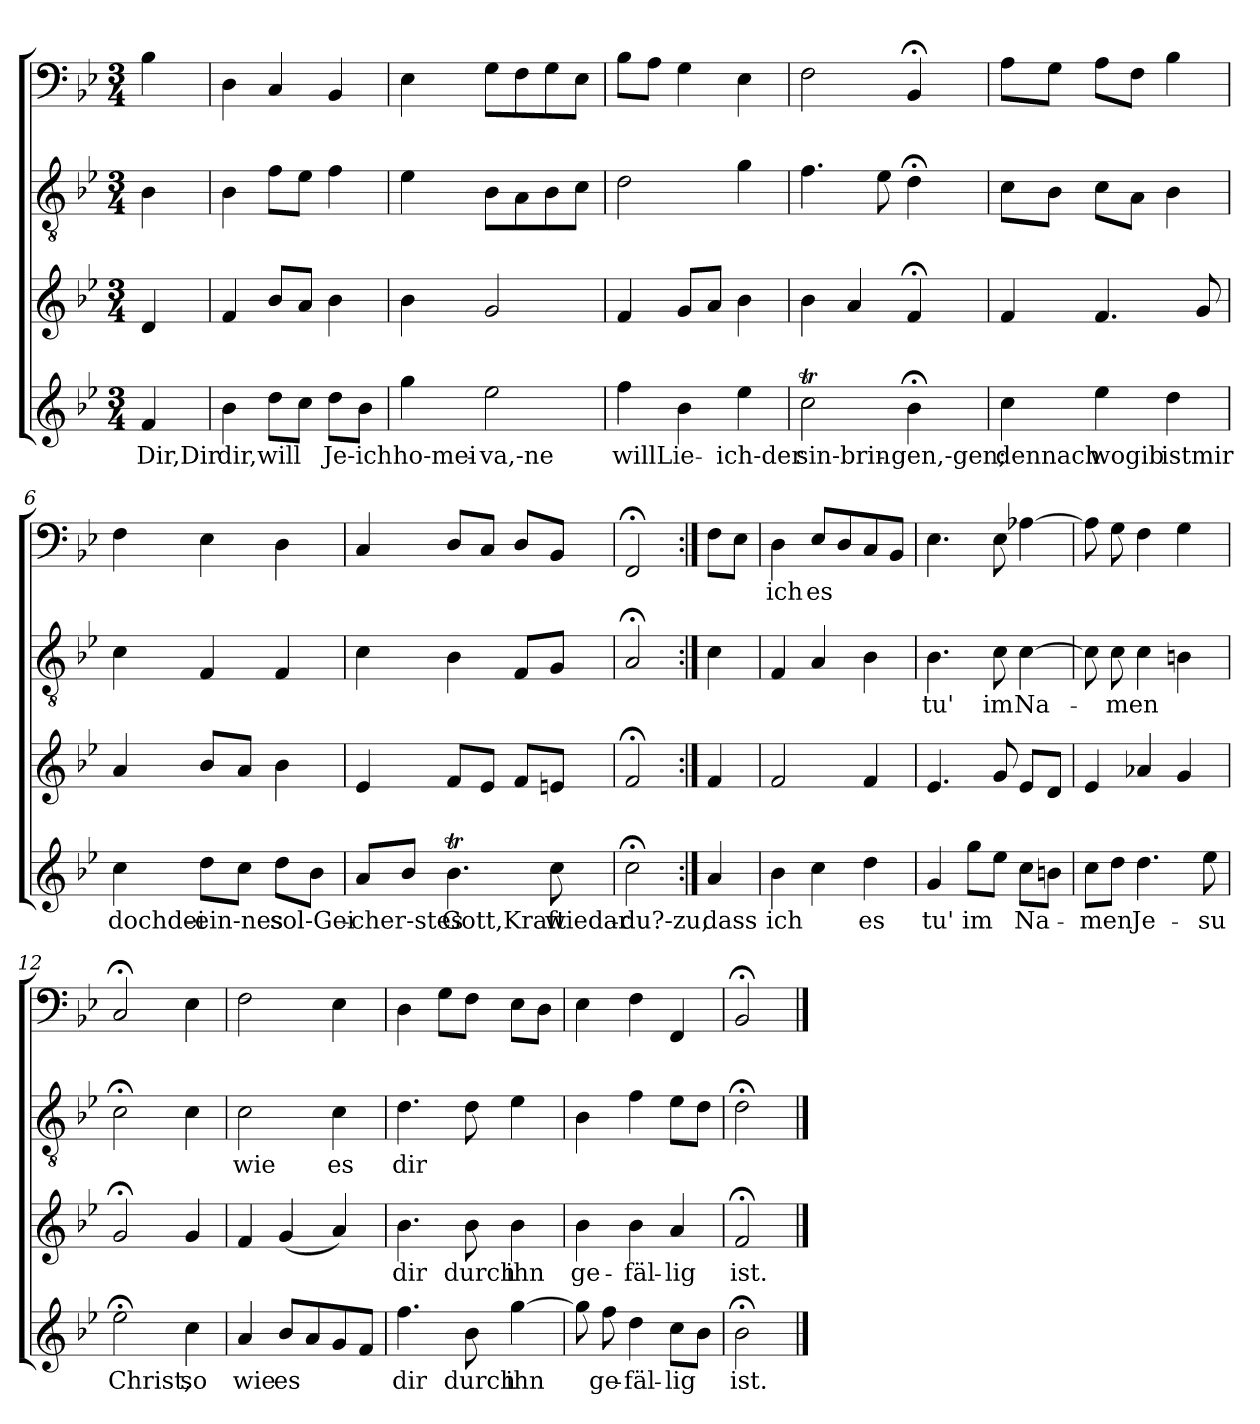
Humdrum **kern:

**kern	**text	**kern	**text	**kern	**text	**kern	**text
*part4	*part4	*part3	*part3	*part2	*part2	*part1	*part1
*staff4	*staff4	*staff3	*staff3	*staff2	*staff2	*staff1	*staff1
*clefG2	*	*clefG2	*	*clefGv2	*	*clefF4	*
*k[b-e-]	*	*k[b-e-]	*	*k[b-e-]	*	*k[b-e-]	*
*B-:	*	*B-:	*	*B-:	*	*B-:	*
*M3/4	*	*M3/4	*	*M3/4	*	*M3/4	*
=	=	=	=	=	=	=	=
4f/	Dir,Dir	4d/	.	4B-\	.	4B-\	.
=1	=1	=1	=1	=1	=1	=1	=1
4b-\	dir,will	4f/	.	4B-\	.	4D\	.
8dd\L	.	8b-/L	.	8f\L	.	4C/	.
8cc\J	.	8a/J	.	8e-\J	.	.	.
8dd\L	Je-ich	4b-\	.	4f\	.	4BB-/	.
8b-\J	.	.	.	.	.	.	.
=2	=2	=2	=2	=2	=2	=2	=2
4gg\	-ho-mei-	4b-\	.	4e-\	.	4E-\	.
2ee-\	-va,-ne	2g/	.	8B-\L	.	8G\L	.
.	.	.	.	8A\	.	8F\	.
.	.	.	.	8B-\	.	8G\	.
.	.	.	.	8c\J	.	8E-\J	.
=3	=3	=3	=3	=3	=3	=3	=3
4ff\	willLie-	4f/	.	2d\	.	8B-\L	.
.	.	.	.	.	.	8A\J	.
4b-\	.	8g/L	.	.	.	4G\	.
.	.	8a/J	.	.	.	.	.
4ee-\	ich-der	4b-\	.	4g\	.	4E-\	.
=4	=4	=4	=4	=4	=4	=4	=4
2ccT\	sin-brin-	4b-\	.	4.f\	.	2F\	.
.	.	4a/	.	.	.	.	.
.	.	.	.	8e-\	.	.	.
4b-;<\	-gen,-gen;	4f;</	.	4d;<\	.	4BB-;</	.
=5	=5	=5	=5	=5	=5	=5	=5
4cc\	dennach	4f/	.	8c\L	.	8A\L	.
.	.	.	.	8B-\J	.	8G\J	.
4ee-\	wogib	4.f/	.	8c\L	.	8A\L	.
.	.	.	.	8A\J	.	8F\J	.
4dd\	istmir	.	.	4B-\	.	4B-\	.
.	.	8g/	.	.	.	.	.
=6	=6	=6	=6	=6	=6	=6	=6
4cc\	dochdei-	4a/	.	4c\	.	4F\	.
8dd\L	ein-nes	8b-/L	.	4F/	.	4E-\	.
8cc\J	.	8a/J	.	.	.	.	.
8dd\L	sol-Gei-	4b-\	.	4F/	.	4D\	.
8b-\J	.	.	.	.	.	.	.
=7	=7	=7	=7	=7	=7	=7	=7
8a/L	-cher-stes	4e-/	.	4c\	.	4C/	.
8b-/J	.	.	.	.	.	.	.
4.b-T\	Gott,Kraft	8f/L	.	4B-\	.	8D/L	.
.	.	8e-/J	.	.	.	8C/J	.
.	.	8f/L	.	8F/L	.	8D/L	.
8cc\	wiedar-	8en/J	.	8G/J	.	8BB-/J	.
=8	=8	=8	=8	=8	=8	=8	=8
2cc;<\	du?-zu,	2f;</	.	2A;</	.	2FF;</	.
=:|!	=:|!	=:|!	=:|!	=:|!	=:|!	=:|!	=:|!
4a/	dass	4f/	.	4c\	.	8F\L	.
.	.	.	.	.	.	8E-\J	.
=9	=9	=9	=9	=9	=9	=9	=9
4b-\	ich	2f/	.	4F/	.	4D\	ich
4cc\	.	.	.	4A/	.	8E-/L	es
.	.	.	.	.	.	8D/	.
4dd\	es	4f/	.	4B-\	.	8C/	.
.	.	.	.	.	.	8BB-/J	.
=10	=10	=10	=10	=10	=10	=10	=10
4g/	tu'	4.e-/	.	4.B-\	tu'	4.E-\	.
8gg\L	im	.	.	.	.	.	.
8ee-\J	.	8g/	.	8c\	im	8E-\	.
8cc\L	Na-	8e-/L	.	[4c\	Na-	[4A-X\	.
8bn\J	.	8d/J	.	.	.	.	.
=11	=11	=11	=11	=11	=11	=11	=11
8cc\L	-men	4e-/	.	8c\]	.	8A-\]	.
8dd\J	.	.	.	8c\	-men	8G\	.
4.dd\	Je-	4a-X/	.	4c\	.	4F\	.
.	.	4g/	.	4Bn\	.	4G\	.
8ee-\	-su	.	.	.	.	.	.
=12	=12	=12	=12	=12	=12	=12	=12
2ee-;<\	Christ,	2g;</	.	2c;<\	.	2C;</	.
4cc\	so	4g/	.	4c\	.	4E-\	.
=13	=13	=13	=13	=13	=13	=13	=13
4a/	wie	4f/	.	2c\	wie	2F\	.
8b-/L	es	(4g/	.	.	.	.	.
8a/	.	.	.	.	.	.	.
8g/	.	4a/)	.	4c\	es	4E-\	.
8f/J	.	.	.	.	.	.	.
=14	=14	=14	=14	=14	=14	=14	=14
4.ff\	dir	4.b-\	dir	4.d\	dir	4D\	.
.	.	.	.	.	.	8G\L	.
8b-\	durch	8b-\	durch	8d\	.	8F\J	.
[4gg\	ihn	4b-\	ihn	4e-\	.	8E-\L	.
.	.	.	.	.	.	8D\J	.
=15	=15	=15	=15	=15	=15	=15	=15
8gg\]	.	4b-\	ge-	4B-\	.	4E-\	.
8ff\	ge-	.	.	.	.	.	.
4dd\	-fäl-	4b-\	-fäl-	4f\	.	4F\	.
8cc\L	-lig	4a/	-lig	8e-\L	.	4FF/	.
8b-\J	.	.	.	8d\J	.	.	.
=16	=16	=16	=16	=16	=16	=16	=16
2b-;<\	ist.	2f;</	ist.	2d;<\	.	2BB-;</	.
==	==	==	==	==	==	==	==
*-	*-	*-	*-	*-	*-	*-	*-
